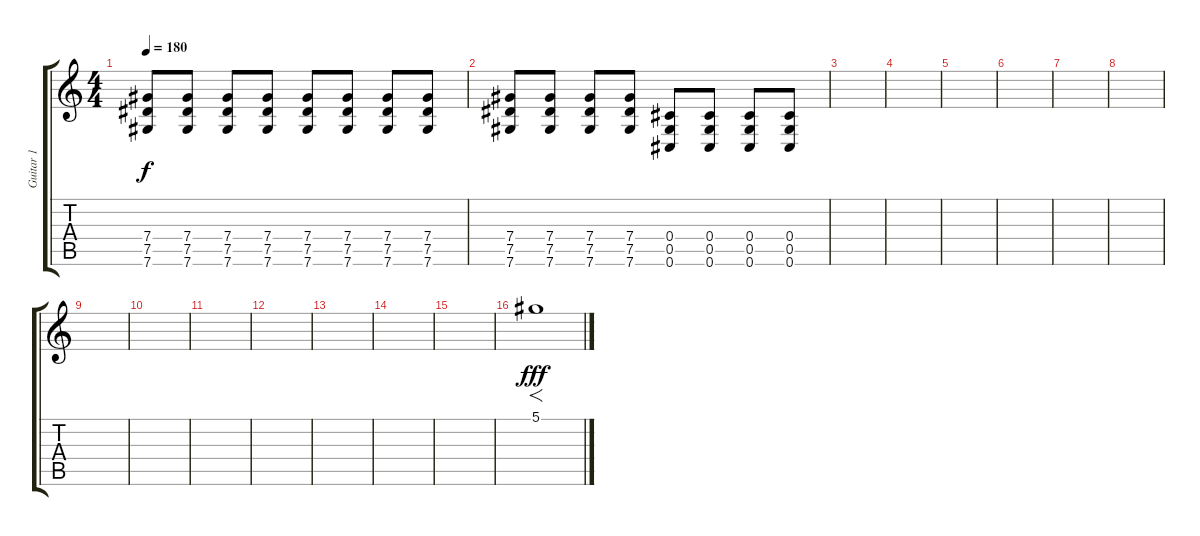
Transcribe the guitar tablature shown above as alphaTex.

\track ("Guitar 1" "Guitar 1") {instrument distortionguitar}
\staff {score tabs}
\tuning (Eb4 Bb3 Gb3 Db3 Ab2 Db2) {hide}
\ts (4 4)
\tempo 180
\clef g2
\ks c
(7.4 7.5 7.6).8{dy f} (7.4 7.5 7.6).8 (7.4 7.5 7.6).8 (7.4 7.5 7.6).8 (7.4 7.5 7.6).8 (7.4 7.5 7.6).8 (7.4 7.5 7.6).8 (7.4 7.5 7.6).8 |
(7.4 7.5 7.6).8 (7.4 7.5 7.6).8 (7.4 7.5 7.6).8 (7.4 7.5 7.6).8 (0.4 0.5 0.6).8 (0.4 0.5 0.6).8 (0.4 0.5 0.6).8 (0.4 0.5 0.6).8 |
|
|
|
|
|
|
|
|
|
|
|
|
|
5.1.1{f dy fff}
